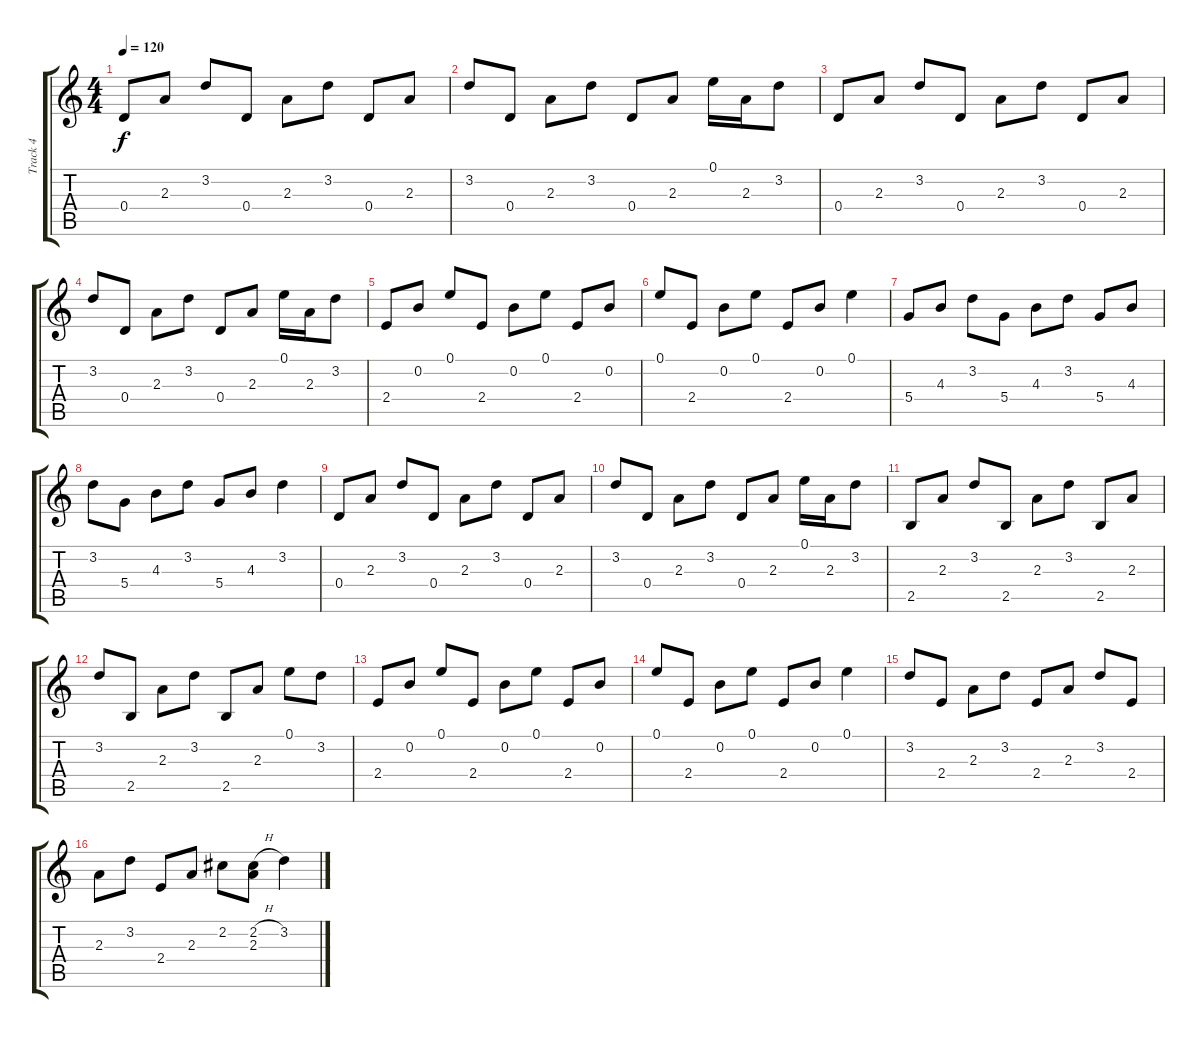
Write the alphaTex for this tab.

\track ("Track 4" "Track 4") {instrument acousticguitarsteel}
\staff {score tabs}
\tuning (E4 B3 G3 D3 A2 E2) {hide}
\ts (4 4)
\tempo 120
\clef g2
\ks c
0.4.8{dy f} 2.3.8 3.2.8 0.4.8 2.3.8 3.2.8 0.4.8 2.3.8 |
3.2.8 0.4.8 2.3.8 3.2.8 0.4.8 2.3.8 0.1.16 2.3.16 3.2.8 |
0.4.8 2.3.8 3.2.8 0.4.8 2.3.8 3.2.8 0.4.8 2.3.8 |
3.2.8 0.4.8 2.3.8 3.2.8 0.4.8 2.3.8 0.1.16 2.3.16 3.2.8 |
2.4.8 0.2.8 0.1.8 2.4.8 0.2.8 0.1.8 2.4.8 0.2.8 |
0.1.8 2.4.8 0.2.8 0.1.8 2.4.8 0.2.8 0.1.4 |
5.4.8 4.3.8 3.2.8 5.4.8 4.3.8 3.2.8 5.4.8 4.3.8 |
3.2.8 5.4.8 4.3.8 3.2.8 5.4.8 4.3.8 3.2.4 |
0.4.8 2.3.8 3.2.8 0.4.8 2.3.8 3.2.8 0.4.8 2.3.8 |
3.2.8 0.4.8 2.3.8 3.2.8 0.4.8 2.3.8 0.1.16 2.3.16 3.2.8 |
2.5.8 2.3.8 3.2.8 2.5.8 2.3.8 3.2.8 2.5.8 2.3.8 |
3.2.8 2.5.8 2.3.8 3.2.8 2.5.8 2.3.8 0.1.8 3.2.8 |
2.4.8 0.2.8 0.1.8 2.4.8 0.2.8 0.1.8 2.4.8 0.2.8 |
0.1.8 2.4.8 0.2.8 0.1.8 2.4.8 0.2.8 0.1.4 |
3.2.8 2.4.8 2.3.8 3.2.8 2.4.8 2.3.8 3.2.8 2.4.8 |
2.3.8 3.2.8 2.4.8 2.3.8 2.2.8 (2.2{h} 2.3).8 3.2.4
